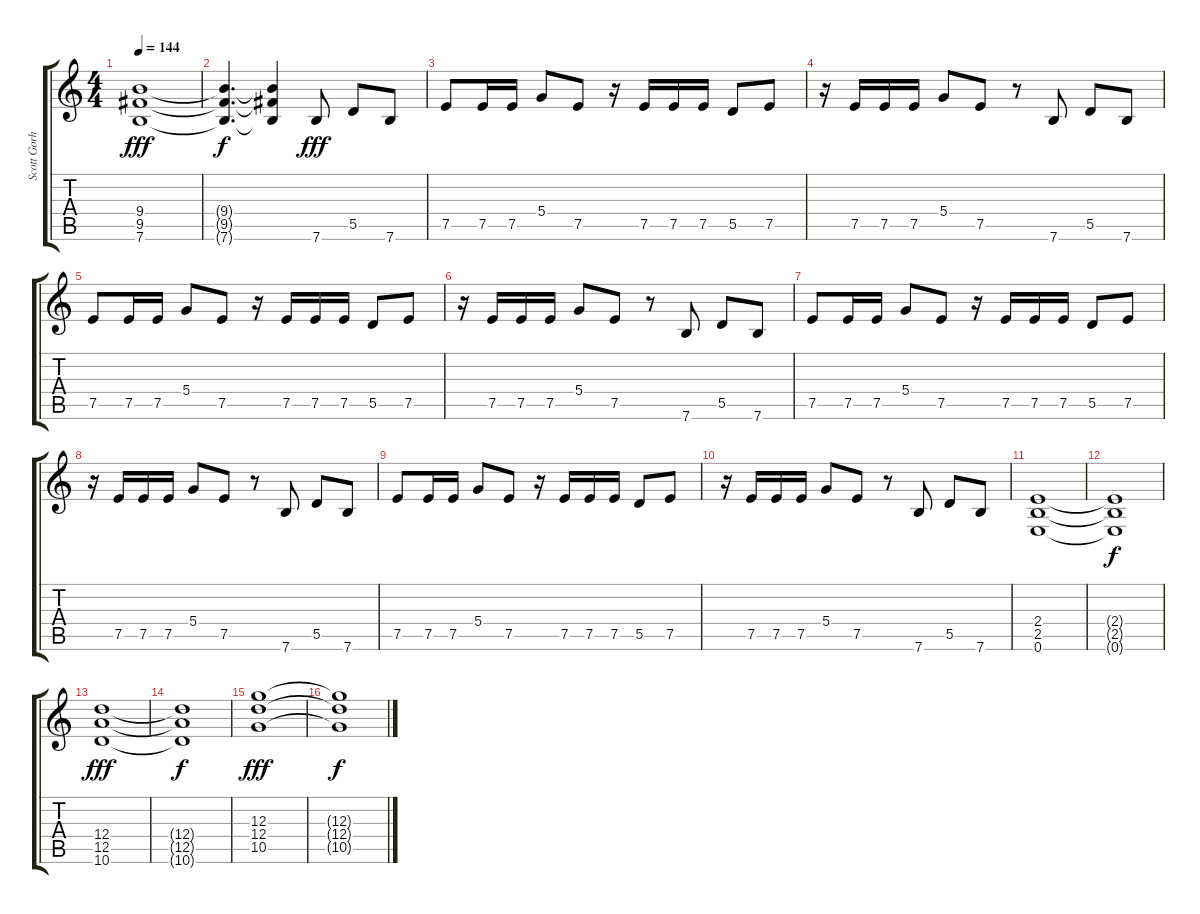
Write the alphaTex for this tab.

\track ("Scott Gorham" "Scott Gorh") {instrument overdrivenguitar}
\staff {score tabs}
\tuning (E4 B3 G3 D3 A2 E2) {hide}
\ts (4 4)
\tempo 144
\clef g2
\ks c
(9.4 9.5 7.6).1{dy fff} |
(9.4{t} 9.5{t} 7.6{t}).4{d dy f} (9.4{t} 9.5{t} 7.6{t}).4 7.6.8{dy fff} 5.5.8 7.6.8 |
7.5.8 7.5.16 7.5.16 5.4.8 7.5.8 r.16 7.5.16 7.5.16 7.5.16 5.5.8 7.5.8 |
r.16 7.5.16 7.5.16 7.5.16 5.4.8 7.5.8 r.8 7.6.8 5.5.8 7.6.8 |
7.5.8 7.5.16 7.5.16 5.4.8 7.5.8 r.16 7.5.16 7.5.16 7.5.16 5.5.8 7.5.8 |
r.16 7.5.16 7.5.16 7.5.16 5.4.8 7.5.8 r.8 7.6.8 5.5.8 7.6.8 |
7.5.8 7.5.16 7.5.16 5.4.8 7.5.8 r.16 7.5.16 7.5.16 7.5.16 5.5.8 7.5.8 |
r.16 7.5.16 7.5.16 7.5.16 5.4.8 7.5.8 r.8 7.6.8 5.5.8 7.6.8 |
7.5.8 7.5.16 7.5.16 5.4.8 7.5.8 r.16 7.5.16 7.5.16 7.5.16 5.5.8 7.5.8 |
r.16 7.5.16 7.5.16 7.5.16 5.4.8 7.5.8 r.8 7.6.8 5.5.8 7.6.8 |
(2.4 2.5 0.6).1 |
(2.4{t} 2.5{t} 0.6{t}).1{dy f} |
(12.4 12.5 10.6).1{dy fff} |
(12.4{t} 12.5{t} 10.6{t}).1{dy f} |
(12.3 12.4 10.5).1{dy fff} |
(12.3{t} 12.4{t} 10.5{t}).1{dy f}
